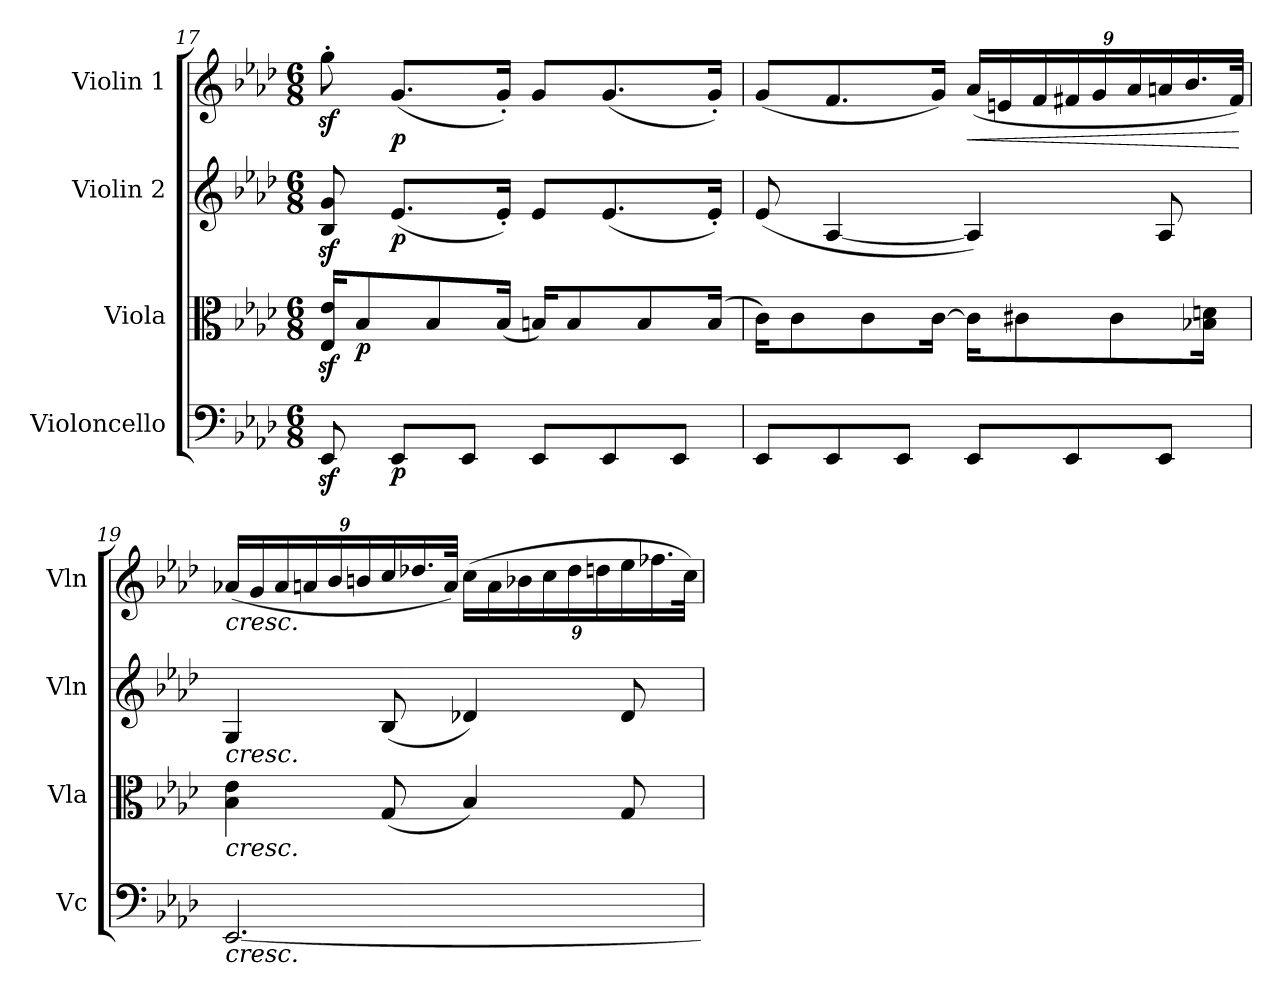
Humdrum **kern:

**kern	**dynam	**kern	**dynam	**kern	**dynam	**kern	**dynam
*part4	*part4	*part3	*part3	*part2	*part2	*part1	*part1
*staff4	*staff4	*staff3	*staff3	*staff2	*staff2	*staff1	*staff1
*I"Violoncello	*	*I"Viola	*	*I"Violin 2	*	*I"Violin 1	*
*I'Vc	*	*I'Vla	*	*I'Vln	*	*I'Vln	*
*clefF4	*	*clefC3	*	*clefG2	*	*clefG2	*
*k[b-e-a-d-]	*	*k[b-e-a-d-]	*	*k[b-e-a-d-]	*	*k[b-e-a-d-]	*
*M6/8	*	*M6/8	*	*M6/8	*	*M6/8	*
=17	=17	=17	=17	=17	=17	=17	=17
8EE-z</	.	16E-/z< 16e-/z<KL	.	8B-/z< 8g/z<	.	8ggz<'\	.
!	!	!	!LO:DY:b	!	!	!	!
.	.	8B-/	p	.	.	.	.
!	!LO:DY:b	!	!	!	!LO:DY:b	!	!LO:DY:b
8EE-/L	p	.	.	(8.e-/L	p	(8.g/L	p
.	.	8B-/	.	.	.	.	.
8EE-/J	.	.	.	.	.	.	.
.	.	(16B-/Jk	.	16e-'/Jk)	.	16g'/Jk)	.
8EE-/L	.	16Bn/KL)	.	8e-/L	.	8g/L	.
.	.	8B/	.	.	.	.	.
8EE-/	.	.	.	(8.e-/	.	(8.g/	.
.	.	8B/	.	.	.	.	.
8EE-/J	.	.	.	.	.	.	.
.	.	(16B/Jk	.	16e-'/Jk)	.	16g'/Jk)	.
!!LO:LB:g=z
=18	=18	=18	=18	=18	=18	=18	=18
8EE-/L	.	16c\KL)	.	(8e-/	.	(8g/L	.
.	.	8c\	.	.	.	.	.
8EE-/	.	.	.	[4A-/	.	8.f/	.
.	.	8c\	.	.	.	.	.
8EE-/J	.	.	.	.	.	.	.
.	.	[16c\Jk	.	.	.	16g/Jk)	.
*	*	*	*	*	*	*Xbrackettup	*
!	!	!	!	!	!	!	!LO:HP:b
8EE-/L	.	16c\KL]	.	4A-/])	.	(24a-/LL	<
.	.	.	.	.	.	24en/	.
.	.	8c#X\	.	.	.	.	.
.	.	.	.	.	.	24f/	.
8EE-/	.	.	.	.	.	24f#X/	.
.	.	.	.	.	.	24g/	.
.	.	8c#\	.	.	.	.	.
.	.	.	.	.	.	24a-/	.
*	*	*	*	*	*	*brackettup	*
8EE-/J	.	.	.	8A-/	.	24an/	.
.	.	.	.	.	.	24.b-/	.
.	.	16B-X\ 16dn\Jk	.	.	.	.	.
.	.	.	.	.	.	48f#/JJk)	.
.	.	.	.	.	.	.	[
=19	=19	=19	=19	=19	=19	=19	=19
*	*	*	*	*	*	*Xbrackettup	*
!	!	!	!	!	!	!LO:TX:b:i:t=cresc.	!
!	!	!	!	!LO:TX:b:i:t=cresc.	!	!	!
!	!	!LO:TX:b:i:t=cresc.	!	!	!	!	!
!LO:TX:b:i:t=cresc.	!	!	!	!	!	!	!
[2.EE-/	.	4B-\ 4e-\	.	4G/	.	(24a-X/LL	.
.	.	.	.	.	.	24g/	.
.	.	.	.	.	.	24a-/	.
.	.	.	.	.	.	24an/	.
.	.	.	.	.	.	24b-/	.
.	.	.	.	.	.	24bn/	.
*	*	*	*	*	*	*brackettup	*
.	.	(8G/	.	(8B-/	.	24cc/	.
.	.	.	.	.	.	24.dd-X/	.
.	.	.	.	.	.	48a/JJk)	.
*	*	*	*	*	*	*Xbrackettup	*
.	.	4B-/)	.	4d-X/)	.	(24cc\LL	.
.	.	.	.	.	.	24a\	.
.	.	.	.	.	.	24b-X\	.
.	.	.	.	.	.	24cc\	.
.	.	.	.	.	.	24dd-\	.
.	.	.	.	.	.	24ddn\	.
*	*	*	*	*	*	*brackettup	*
.	.	8G/	.	8d-/	.	24ee-\	.
.	.	.	.	.	.	24.ff-X\	.
.	.	.	.	.	.	48cc\JJk)	.
=	=	=	=	=	=	=	=
*-	*-	*-	*-	*-	*-	*-	*-
